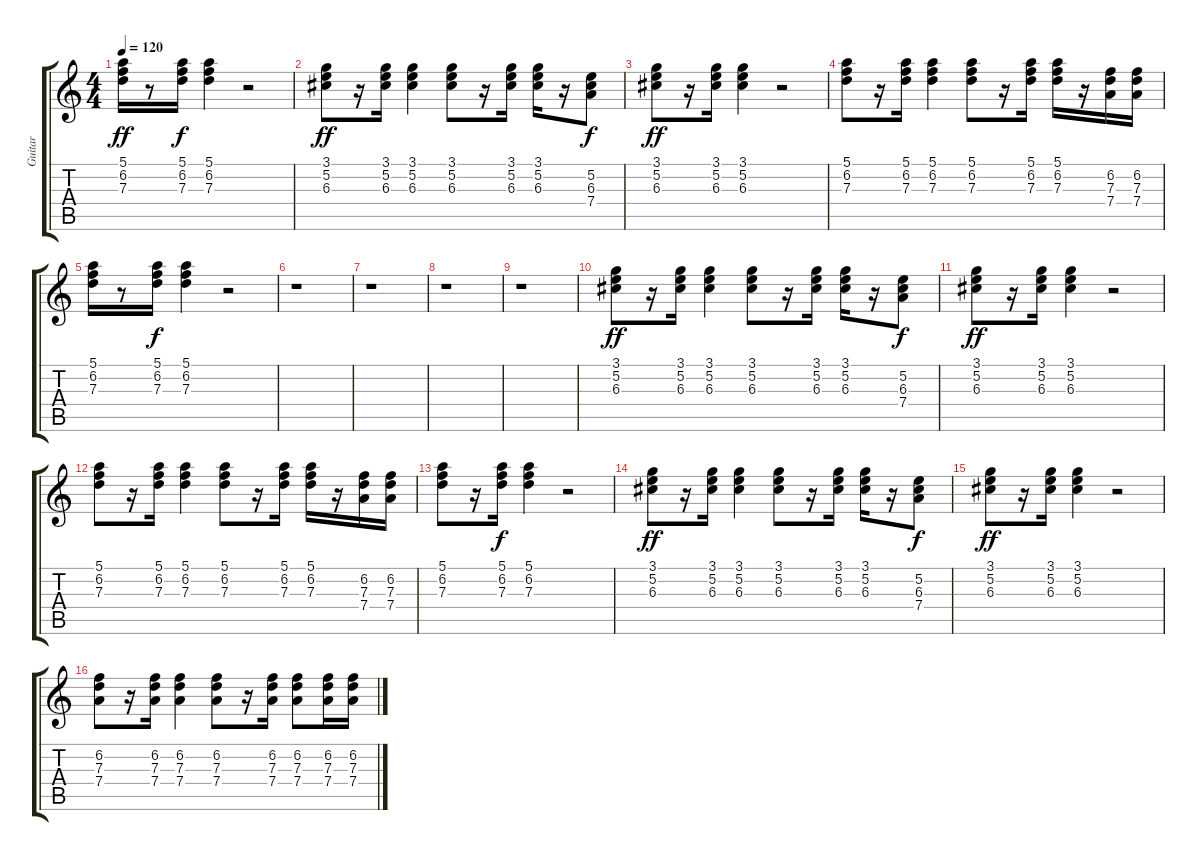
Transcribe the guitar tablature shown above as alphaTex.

\track ("Guitar" "Guitar") {instrument acousticguitarsteel}
\staff {score tabs}
\tuning (E4 B3 G3 D3 A2 E2) {hide}
\ts (4 4)
\tempo 120
\clef g2
\ks c
(5.1 6.2 7.3).16{dy ff} r.8 (5.1 6.2 7.3).16{dy f} (5.1 6.2 7.3).4 r.2 |
(3.1 5.2 6.3).8{dy ff} r.16 (3.1 5.2 6.3).16 (3.1 5.2 6.3).4 (3.1 5.2 6.3).8 r.16 (3.1 5.2 6.3).16 (3.1 5.2 6.3).16 r.16 (5.2 6.3 7.4).8{dy f} |
(3.1 5.2 6.3).8{dy ff} r.16 (3.1 5.2 6.3).16 (3.1 5.2 6.3).4 r.2 |
(5.1 6.2 7.3).8 r.16 (5.1 6.2 7.3).16 (5.1 6.2 7.3).4 (5.1 6.2 7.3).8 r.16 (5.1 6.2 7.3).16 (5.1 6.2 7.3).16 r.16 (6.2 7.3 7.4).16 (6.2 7.3 7.4).16 |
(5.1 6.2 7.3).16 r.8 (5.1 6.2 7.3).16{dy f} (5.1 6.2 7.3).4 r.2 |
r.1 |
r.1 |
r.1 |
r.1 |
(3.1 5.2 6.3).8{dy ff} r.16 (3.1 5.2 6.3).16 (3.1 5.2 6.3).4 (3.1 5.2 6.3).8 r.16 (3.1 5.2 6.3).16 (3.1 5.2 6.3).16 r.16 (5.2 6.3 7.4).8{dy f} |
(3.1 5.2 6.3).8{dy ff} r.16 (3.1 5.2 6.3).16 (3.1 5.2 6.3).4 r.2 |
(5.1 6.2 7.3).8 r.16 (5.1 6.2 7.3).16 (5.1 6.2 7.3).4 (5.1 6.2 7.3).8 r.16 (5.1 6.2 7.3).16 (5.1 6.2 7.3).16 r.16 (6.2 7.3 7.4).16 (6.2 7.3 7.4).16 |
(5.1 6.2 7.3).8 r.16 (5.1 6.2 7.3).16{dy f} (5.1 6.2 7.3).4 r.2 |
(3.1 5.2 6.3).8{dy ff} r.16 (3.1 5.2 6.3).16 (3.1 5.2 6.3).4 (3.1 5.2 6.3).8 r.16 (3.1 5.2 6.3).16 (3.1 5.2 6.3).16 r.16 (5.2 6.3 7.4).8{dy f} |
(3.1 5.2 6.3).8{dy ff} r.16 (3.1 5.2 6.3).16 (3.1 5.2 6.3).4 r.2 |
(6.2 7.3 7.4).8 r.16 (6.2 7.3 7.4).16 (6.2 7.3 7.4).4 (6.2 7.3 7.4).8 r.16 (6.2 7.3 7.4).16 (6.2 7.3 7.4).8 (6.2 7.3 7.4).16 (6.2 7.3 7.4).16
